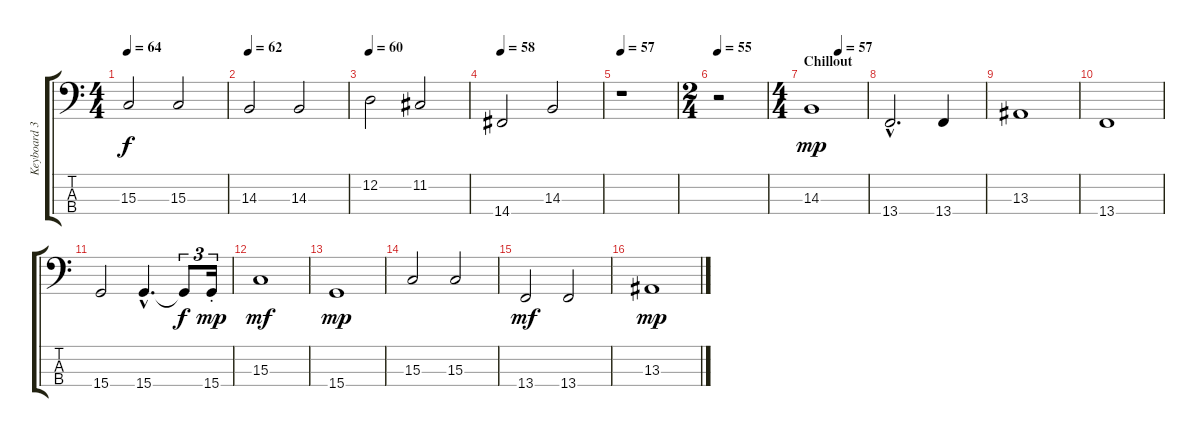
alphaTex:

\track ("Keyboard 3 (Rick)" "Keyboard 3") {instrument lead2sawtooth}
\staff {score tabs}
\tuning (G2 D2 A1 E1) {hide}
\ts (4 4)
\tempo 64
\clef f4
\ks c
15.3.2{dy f} 15.3.2 |
\tempo 62
14.3.2 14.3.2 |
\tempo 60
12.2.2 11.2.2 |
\tempo 58
14.4.2 14.3.2 |
\tempo 57
r.1 |
\ts (2 4)
\tempo 55
r.2 |
\ts (4 4)
\section ("" "Chillout")
\tempo (57 0.5)
14.3.1{dy mp volume 11 balance 8} |
13.4{hac}.2{d} 13.4.4 |
13.3.1 |
13.4.1 |
15.4.2 15.4{hac}.4{d} 15.4{t}.8{tu (3 2) dy f} 15.4{st}.16{tu (3 2) dy mp} |
15.3.1{dy mf} |
15.4.1{dy mp} |
15.3.2 15.3.2 |
13.4.2{dy mf} 13.4.2 |
13.3.1{dy mp}
